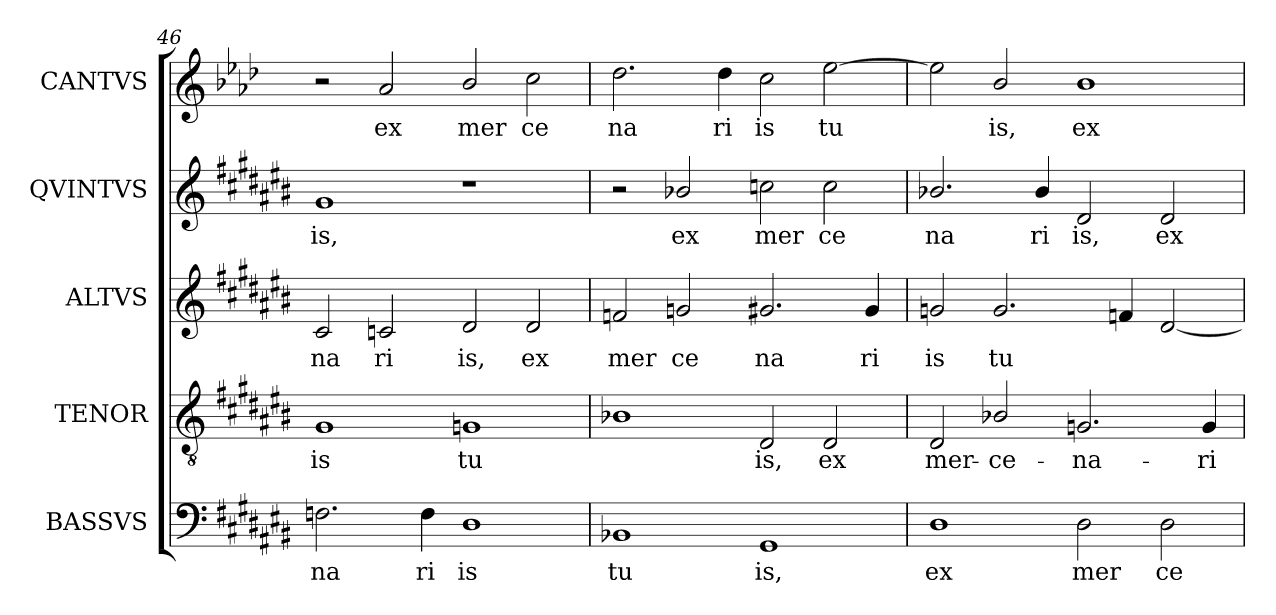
**kern	**text	**kern	**text	**kern	**text	**kern	**text	**kern	**text
*part5	*part5	*part4	*part4	*part3	*part3	*part2	*part2	*part1	*part1
*staff5	*staff5	*staff4	*staff4	*staff3	*staff3	*staff2	*staff2	*staff1	*staff1
*I"BASSVS	*	*I"TENOR	*	*I"ALTVS	*	*I"QVINTVS	*	*I"CANTVS	*
!!LO:PB:g=z
*clefF4	*	*clefGv2	*	*clefG2	*	*clefG2	*	*clefG2	*
*ITrd-3c-5	*	*ITrd-3c-5	*	*ITrd-3c-5	*	*ITrd-3c-5	*	*	*
*k[f#c#g#d#a#e#b#]	*	*k[f#c#g#d#a#e#b#]	*	*k[f#c#g#d#a#e#b#]	*	*k[f#c#g#d#a#e#b#]	*	*k[b-e-a-d-]	*
*C#:	*	*C#:	*	*C#:	*	*C#:	*	*A-:	*
=46	=46	=46	=46	=46	=46	=46	=46	=46	=46
!	!LO:LY:b:cj	!	!LO:LY:b:cj	!	!LO:LY:b:cj	!	!LO:LY:b:cj	!	!
2.B-\	-na	1c#	is	2f#/	-na	1cc#	is,	2r	.
!	!	!	!	!	!LO:LY:b:cj	!	!	!	!LO:LY:b:cj
.	.	.	.	2f/	ri	.	.	2a-/	ex
!	!LO:LY:b:cj	!	!	!	!	!	!	!	!
4B-\	ri	.	.	.	.	.	.	.	.
!	!LO:LY:b:cj	!	!LO:LY:b:cj	!	!LO:LY:b:cj	!	!	!	!LO:LY:b:cj
1G#	is	1c	tu-	2g#/	is,	1r	.	2b-/	mer
!	!	!	!	!	!LO:LY:b:cj	!	!	!	!LO:LY:b:cj
.	.	.	.	2g#/	ex	.	.	2cc\	ce
=47	=47	=47	=47	=47	=47	=47	=47	=47	=47
!	!LO:LY:b:cj	!	!LO:LY:b:cj	!	!LO:LY:b:cj	!	!	!	!LO:LY:b:cj
1E-	tu	1e-	--	2b-/	mer	2r	.	2.dd-\	na
!	!	!	!	!	!LO:LY:b:cj	!	!LO:LY:b:cj	!	!
.	.	.	.	2cc/	ce	2ee-/	ex	.	.
!	!	!	!	!	!	!	!	!	!LO:LY:b:cj
.	.	.	.	.	.	.	.	4dd-\	ri
!	!LO:LY:b:cj	!	!LO:LY:b:cj	!	!LO:LY:b:cj	!	!LO:LY:b:cj	!	!LO:LY:b:cj
1C#	is,	2G#/	-is,	2.cc#/	na	2ff\	mer	2cc\	is
!	!	!	!LO:LY:b:cj	!	!	!	!LO:LY:b:cj	!	!LO:LY:b:cj
.	.	2G#/	ex	.	.	2ff\	ce	[>2ee-\	tu
!	!	!	!	!	!LO:LY:b:cj	!	!	!	!
.	.	.	.	4cc#/	ri	.	.	.	.
=48	=48	=48	=48	=48	=48	=48	=48	=48	=48
!	!LO:LY:b:cj	!	!LO:LY:b:cj	!	!LO:LY:b:cj	!	!LO:LY:b:cj	!	!LO:LY:b:cj
1G#	ex	2G#/	mer-	2cc/	is	2.ee-/	na	2ee-\]	.
!	!	!	!LO:LY:b:cj	!	!LO:LY:b:cj	!	!	!	!LO:LY:b:cj
.	.	2e-/	-ce-	2.cc/	tu	.	.	2b-/	is,
!	!	!	!	!	!	!	!LO:LY:b:cj	!	!
.	.	.	.	.	.	4ee-/	ri	.	.
!	!LO:LY:b:cj	!	!LO:LY:b:cj	!	!	!	!LO:LY:b:cj	!	!LO:LY:b:cj
2G#\	mer	2.c/	-na-	.	.	2g#/	is,	1b-	ex
!	!	!	!	!	!LO:LY:b:cj	!	!	!	!
.	.	.	.	4b-/	.	.	.	.	.
!	!LO:LY:b:cj	!	!	!	!LO:LY:b:cj	!	!LO:LY:b:cj	!	!
2G#\	ce	.	.	[<2g#/	.	2g#/	ex	.	.
!	!	!	!LO:LY:b:cj	!	!	!	!	!	!
.	.	4c/	-ri-	.	.	.	.	.	.
=	=	=	=	=	=	=	=	=	=
*-	*-	*-	*-	*-	*-	*-	*-	*-	*-
